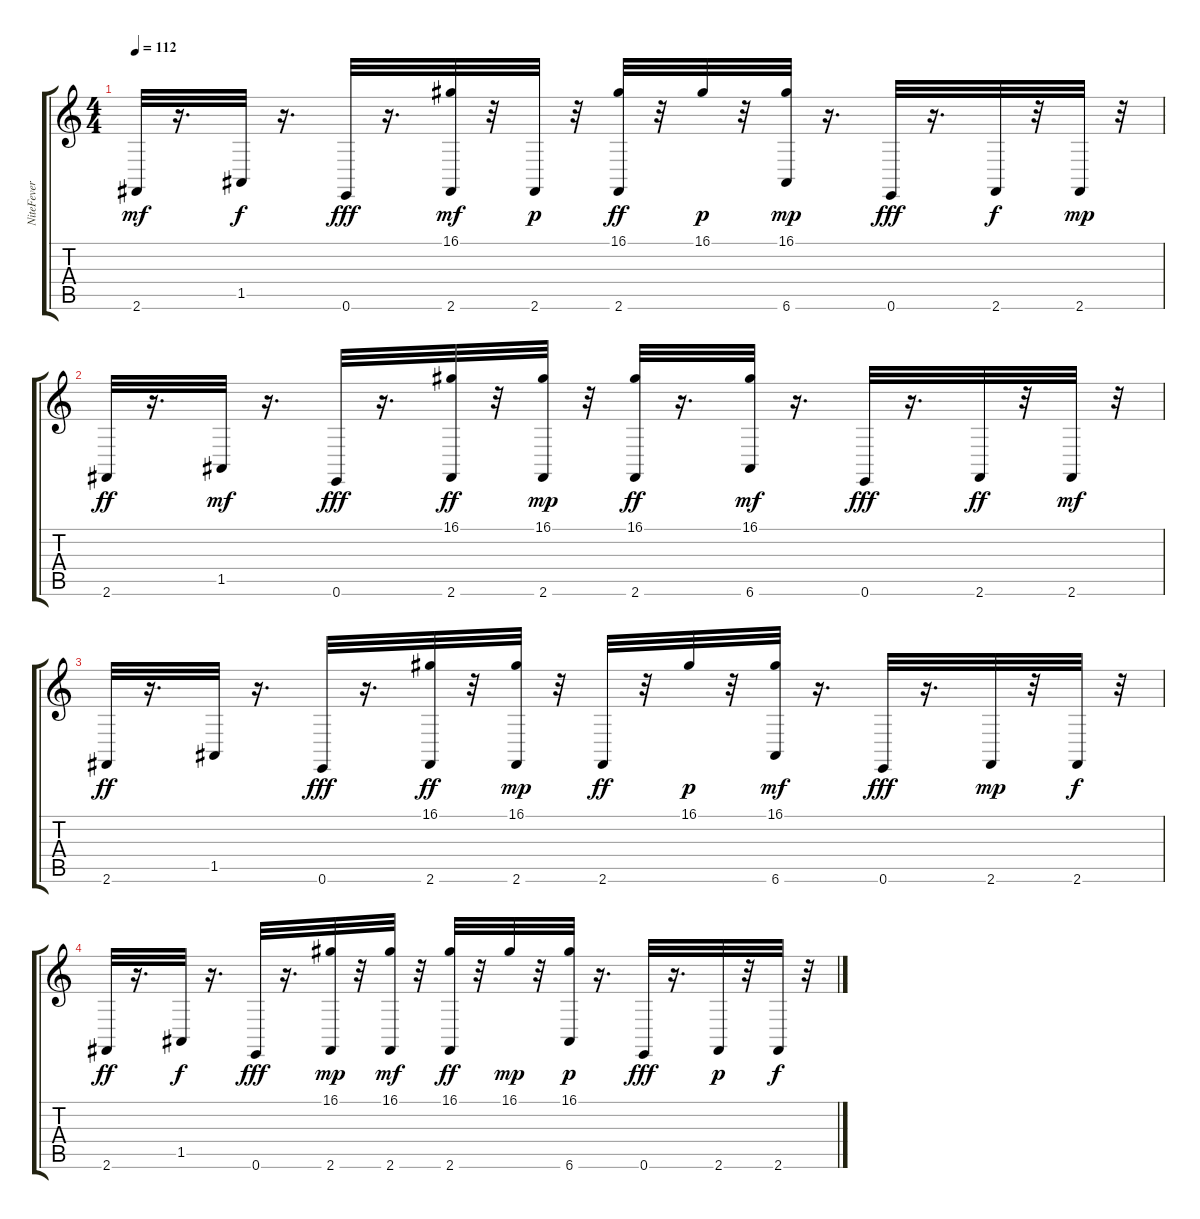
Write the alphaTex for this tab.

\track ("NiteFever         8 " "NiteFever ") {solo instrument melodictom}
\staff {score tabs}
\tuning (E4 B3 G3 D3 A2 E2) {hide}
\ts (4 4)
\tempo 112
\clef g2
\ks c
2.6.32{dy mf} r.16{d} 1.5.32{dy f} r.16{d} 0.6.32{dy fff} r.16{d} (16.1 2.6).32{dy mf} r.32 2.6.32{dy p} r.32 (16.1 2.6).32{dy ff} r.32 16.1.32{dy p} r.32 (16.1 6.6).32{dy mp} r.16{d} 0.6.32{dy fff} r.16{d} 2.6.32{dy f} r.32 2.6.32{dy mp} r.32 |
2.6.32{dy ff} r.16{d} 1.5.32{dy mf} r.16{d} 0.6.32{dy fff} r.16{d} (16.1 2.6).32{dy ff} r.32 (16.1 2.6).32{dy mp} r.32 (16.1 2.6).32{dy ff} r.16{d} (16.1 6.6).32{dy mf} r.16{d} 0.6.32{dy fff} r.16{d} 2.6.32{dy ff} r.32 2.6.32{dy mf} r.32 |
2.6.32{dy ff} r.16{d} 1.5.32 r.16{d} 0.6.32{dy fff} r.16{d} (16.1 2.6).32{dy ff} r.32 (16.1 2.6).32{dy mp} r.32 2.6.32{dy ff} r.32 16.1.32{dy p} r.32 (16.1 6.6).32{dy mf} r.16{d} 0.6.32{dy fff} r.16{d} 2.6.32{dy mp} r.32 2.6.32{dy f} r.32 |
2.6.32{dy ff} r.16{d} 1.5.32{dy f} r.16{d} 0.6.32{dy fff} r.16{d} (16.1 2.6).32{dy mp} r.32 (16.1 2.6).32{dy mf} r.32 (16.1 2.6).32{dy ff} r.32 16.1.32{dy mp} r.32 (16.1 6.6).32{dy p} r.16{d} 0.6.32{dy fff} r.16{d} 2.6.32{dy p} r.32 2.6.32{dy f} r.32
